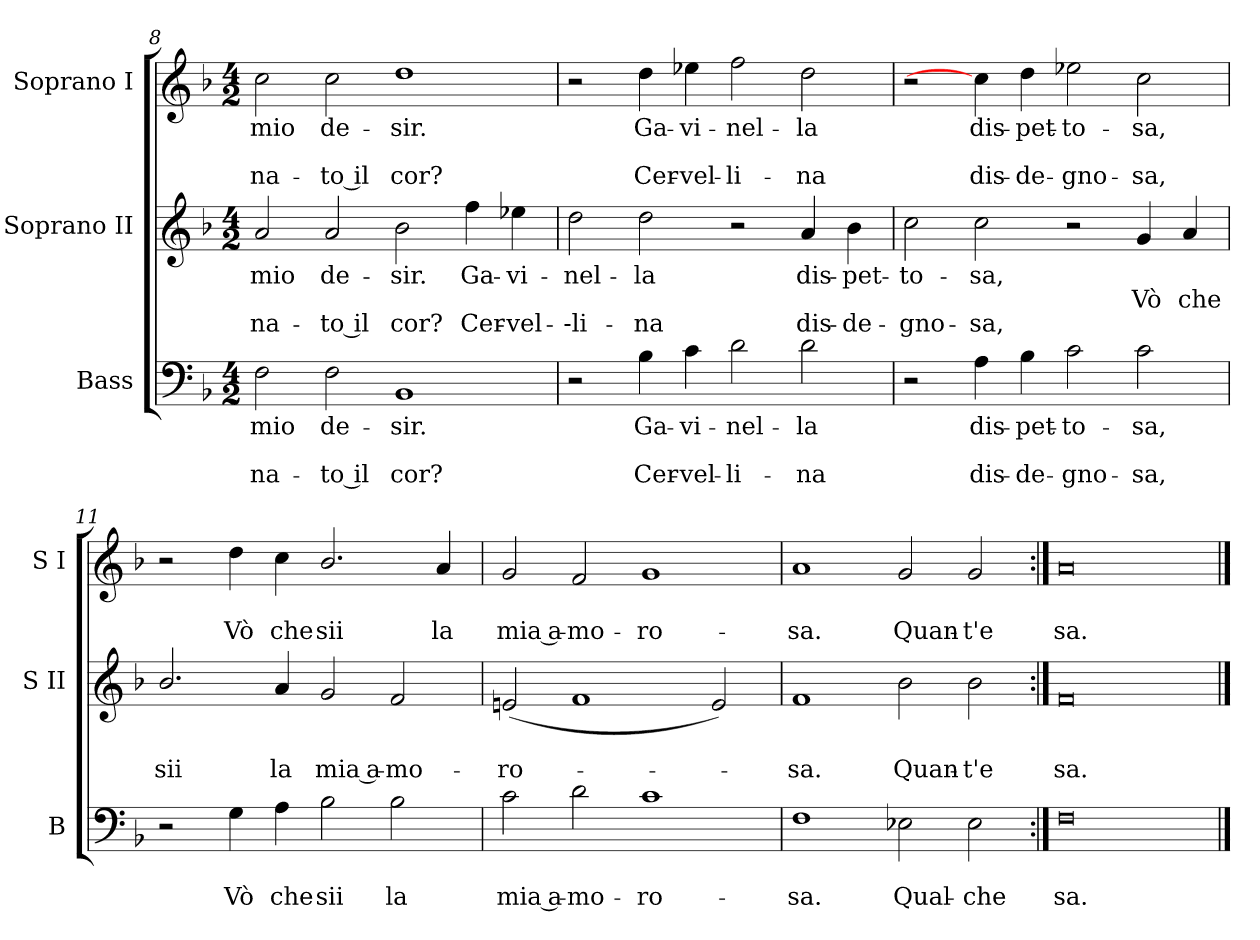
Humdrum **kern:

**kern	**text	**text	**text	**kern	**text	**text	**text	**kern	**text	**text	**text
*part3	*part3	*part3	*part3	*part2	*part2	*part2	*part2	*part1	*part1	*part1	*part1
*staff3	*staff3	*staff3	*staff3	*staff2	*staff2	*staff2	*staff2	*staff1	*staff1	*staff1	*staff1
*I"Bass	*	*	*	*I"Soprano II	*	*	*	*I"Soprano I	*	*	*
*I'B	*	*	*	*I'S II	*	*	*	*I'S I	*	*	*
*clefF4	*	*	*	*clefG2	*	*	*	*clefG2	*	*	*
*k[b-]	*	*	*	*k[b-]	*	*	*	*k[b-]	*	*	*
*F:	*	*	*	*F:	*	*	*	*F:	*	*	*
*M4/2	*	*	*	*M4/2	*	*	*	*M4/2	*	*	*
=8	=8	=8	=8	=8	=8	=8	=8	=8	=8	=8	=8
!	!LO:LY:b	!	!LO:LY:b	!	!LO:LY:b	!	!LO:LY:b	!	!LO:LY:b	!	!LO:LY:b
2F	-mio	.	na-	2a	-mio	.	na-	2cc	-mio	.	na-
!	!LO:LY:b	!	!LO:LY:b	!	!LO:LY:b	!	!LO:LY:b	!	!LO:LY:b	!	!LO:LY:b
2F	-de-	.	-to il	2a	-de-	.	-to il	2cc	-de-	.	-to il
!	!LO:LY:b	!	!LO:LY:b	!	!LO:LY:b	!	!LO:LY:b	!	!LO:LY:b	!	!LO:LY:b
1BB-	sir.	.	cor?	2b-	sir.	.	cor?	1dd	sir.	.	cor?
!	!	!	!	!	!LO:LY:b	!	!LO:LY:b	!	!	!	!
.	.	.	.	4ff	Ga-	.	-Cer-	.	.	.	.
!	!	!	!	!	!LO:LY:b	!	!LO:LY:b	!	!	!	!
.	.	.	.	4ee-X	-vi-	.	-vel-	.	.	.	.
=9	=9	=9	=9	=9	=9	=9	=9	=9	=9	=9	=9
!	!	!	!	!	!LO:LY:b	!	!LO:LY:b	!	!	!	!
2r	.	.	.	2dd	-nel-	.	--li-	2r	.	.	.
!	!LO:LY:b	!	!LO:LY:b	!	!LO:LY:b	!	!LO:LY:b	!	!LO:LY:b	!	!LO:LY:b
4B-	Ga-	.	-Cer-	2dd	-la	.	na	4dd	Ga-	.	-Cer-
!	!LO:LY:b	!	!LO:LY:b	!	!	!	!	!	!LO:LY:b	!	!LO:LY:b
4c	-vi-	.	-vel-	.	.	.	.	4ee-X	-vi-	.	-vel-
!	!LO:LY:b	!	!LO:LY:b	!	!	!	!	!	!LO:LY:b	!	!LO:LY:b
2d	-nel-	.	-li-	2r	.	.	.	2ff	-nel-	.	-li-
!	!LO:LY:b	!	!LO:LY:b	!	!LO:LY:b	!	!LO:LY:b	!	!LO:LY:b	!	!LO:LY:b
2d	-la	.	na	4a	dis-	.	-dis-	2dd	-la	.	na
!	!	!	!	!	!LO:LY:b	!	!LO:LY:b	!	!	!	!
.	.	.	.	4b-	-pet-	.	-de-	.	.	.	.
!!LO:LB:g=z
=10	=10	=10	=10	=10	=10	=10	=10	=10	=10	=10	=10
!	!	!	!	!	!LO:LY:b	!	!LO:LY:b	!	!	!	!
2r	.	.	.	2cc	-to-	.	-gno-	2r	.	.	.
!	!LO:LY:b	!	!LO:LY:b	!	!LO:LY:b	!	!LO:LY:b	!	!LO:LY:b	!	!LO:LY:b
4A	dis-	.	-dis-	2cc	-sa,	.	sa,	4cc]	dis-	.	-dis-
!	!LO:LY:b	!	!LO:LY:b	!	!	!	!	!	!LO:LY:b	!	!LO:LY:b
4B-	-pet-	.	-de-	.	.	.	.	4dd	-pet-	.	-de-
!	!LO:LY:b	!	!LO:LY:b	!	!	!	!	!	!LO:LY:b	!	!LO:LY:b
2c	-to-	.	-gno-	2r	.	.	.	2ee-X	-to-	.	-gno-
!	!LO:LY:b	!	!LO:LY:b	!	!	!LO:LY:b	!	!	!LO:LY:b	!	!LO:LY:b
2c	-sa,	.	sa,	4g	.	Vò	.	2cc	-sa,	.	sa,
!	!	!	!	!	!	!LO:LY:b	!	!	!	!	!
.	.	.	.	4a	.	che	.	.	.	.	.
=11	=11	=11	=11	=11	=11	=11	=11	=11	=11	=11	=11
!	!	!	!	!	!	!LO:LY:b	!	!	!	!	!
2r	.	.	.	2.b-/	.	sii	.	2r	.	.	.
!	!	!LO:LY:b	!	!	!	!	!	!	!	!LO:LY:b	!
4G	.	Vò	.	.	.	.	.	4dd	.	Vò	.
!	!	!LO:LY:b	!	!	!	!LO:LY:b	!	!	!	!LO:LY:b	!
4A	.	che	.	4a	.	la	.	4cc	.	che	.
!	!	!LO:LY:b	!	!	!	!LO:LY:b	!	!	!	!LO:LY:b	!
2B-	.	sii	.	2g	.	mia a-	.	2.b-/	.	sii	.
!	!	!LO:LY:b	!	!	!	!LO:LY:b	!	!	!	!	!
2B-	.	la	.	2f	.	-mo-	.	.	.	.	.
!	!	!	!	!	!	!	!	!	!	!LO:LY:b	!
.	.	.	.	.	.	.	.	4a	.	la	.
=12	=12	=12	=12	=12	=12	=12	=12	=12	=12	=12	=12
!	!	!LO:LY:b	!	!	!	!LO:LY:b	!	!	!	!LO:LY:b	!
2c	.	mia a-	.	(<2en	.	-ro-	.	2g	.	mia a-	.
!	!	!LO:LY:b	!	!	!	!	!	!	!	!LO:LY:b	!
2d	.	-mo-	.	1f	.	.	.	2f	.	-mo-	.
!	!	!LO:LY:b	!	!	!	!	!	!	!	!LO:LY:b	!
1c	.	-ro-	.	.	.	.	.	1g	.	-ro-	.
.	.	.	.	2e)	.	.	.	.	.	.	.
=13	=13	=13	=13	=13	=13	=13	=13	=13	=13	=13	=13
!	!	!LO:LY:b	!	!	!	!LO:LY:b	!	!	!	!LO:LY:b	!
1F	.	-sa.	.	1f	.	sa.	.	1a	.	-sa.	.
!	!	!LO:LY:b	!	!	!	!LO:LY:b	!	!	!	!LO:LY:b	!
2E-X	.	Qual-	.	2b-	.	Quan-	.	2g	.	Quan-	.
!	!	!LO:LY:b	!	!	!	!LO:LY:b	!	!	!	!LO:LY:b	!
2E-	.	-che	.	2b-	.	-t'e	.	2g	.	-t'e	.
=14:|!	=14:|!	=14:|!	=14:|!	=14:|!	=14:|!	=14:|!	=14:|!	=14:|!	=14:|!	=14:|!	=14:|!
!	!	!LO:LY:b	!	!	!	!LO:LY:b	!	!	!	!LO:LY:b	!
0F	.	sa.	.	0f	.	sa.	.	0a	.	sa.	.
==	==	==	==	==	==	==	==	==	==	==	==
*-	*-	*-	*-	*-	*-	*-	*-	*-	*-	*-	*-
